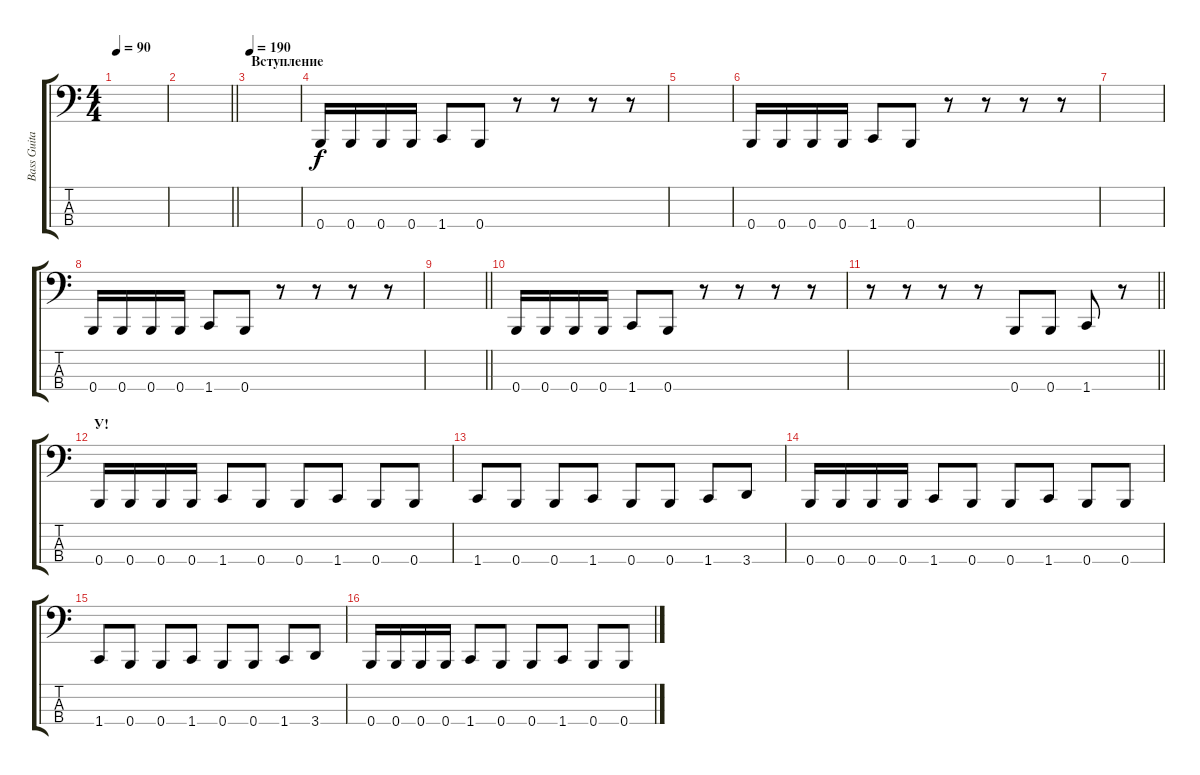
\track ("Bass Guitar" "Bass Guita") {instrument electricbassfinger}
\staff {score tabs}
\tuning (E2 B1 Gb1 B0) {hide}
\ts (4 4)
\tempo 90
\clef f4
\ks c
|
\barLineRight lightlight
|
\section ("" "Вступление")
\tempo 190
|
0.4.16 0.4.16 0.4.16 0.4.16 1.4.8 0.4.8 r.8 r.8 r.8 r.8 |
|
0.4.16 0.4.16 0.4.16 0.4.16 1.4.8 0.4.8 r.8 r.8 r.8 r.8 |
|
0.4.16 0.4.16 0.4.16 0.4.16 1.4.8 0.4.8 r.8 r.8 r.8 r.8 |
\barLineRight lightlight
|
\section ("" "")
0.4.16 0.4.16 0.4.16 0.4.16 1.4.8 0.4.8 r.8 r.8 r.8 r.8 |
\barLineRight lightlight
r.8 r.8 r.8 r.8 0.4.8 0.4.8 1.4.8 r.8 |
\section ("" "У!")
0.4.16 0.4.16 0.4.16 0.4.16 1.4.8 0.4.8 0.4.8 1.4.8 0.4.8 0.4.8 |
1.4.8 0.4.8 0.4.8 1.4.8 0.4.8 0.4.8 1.4.8 3.4.8 |
0.4.16 0.4.16 0.4.16 0.4.16 1.4.8 0.4.8 0.4.8 1.4.8 0.4.8 0.4.8 |
1.4.8 0.4.8 0.4.8 1.4.8 0.4.8 0.4.8 1.4.8 3.4.8 |
0.4.16 0.4.16 0.4.16 0.4.16 1.4.8 0.4.8 0.4.8 1.4.8 0.4.8 0.4.8
